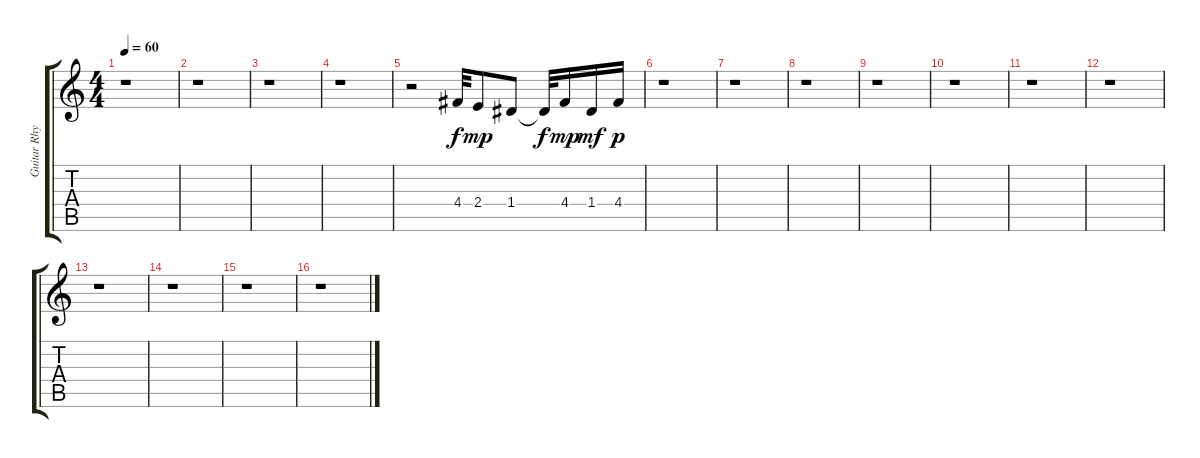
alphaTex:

\track ("Guitar Rhythm Ⅱ" "Guitar Rhy") {instrument overdrivenguitar}
\staff {score tabs}
\tuning (E4 B3 G3 D3 A2 E2) {hide}
\ts (4 4)
\tempo 60
\clef g2
\ks c
r.1{dy f instrument overdrivenguitar} |
r.1 |
r.1 |
r.1 |
r.2 4.4.32 2.4.8{dy mp} 1.4.8 1.4{t}.32{dy f} 4.4.16{dy mp} 1.4.16{dy mf} 4.4.16{dy p} |
r.1 |
r.1 |
r.1 |
r.1 |
r.1 |
r.1 |
r.1 |
r.1 |
r.1 |
r.1 |
r.1
